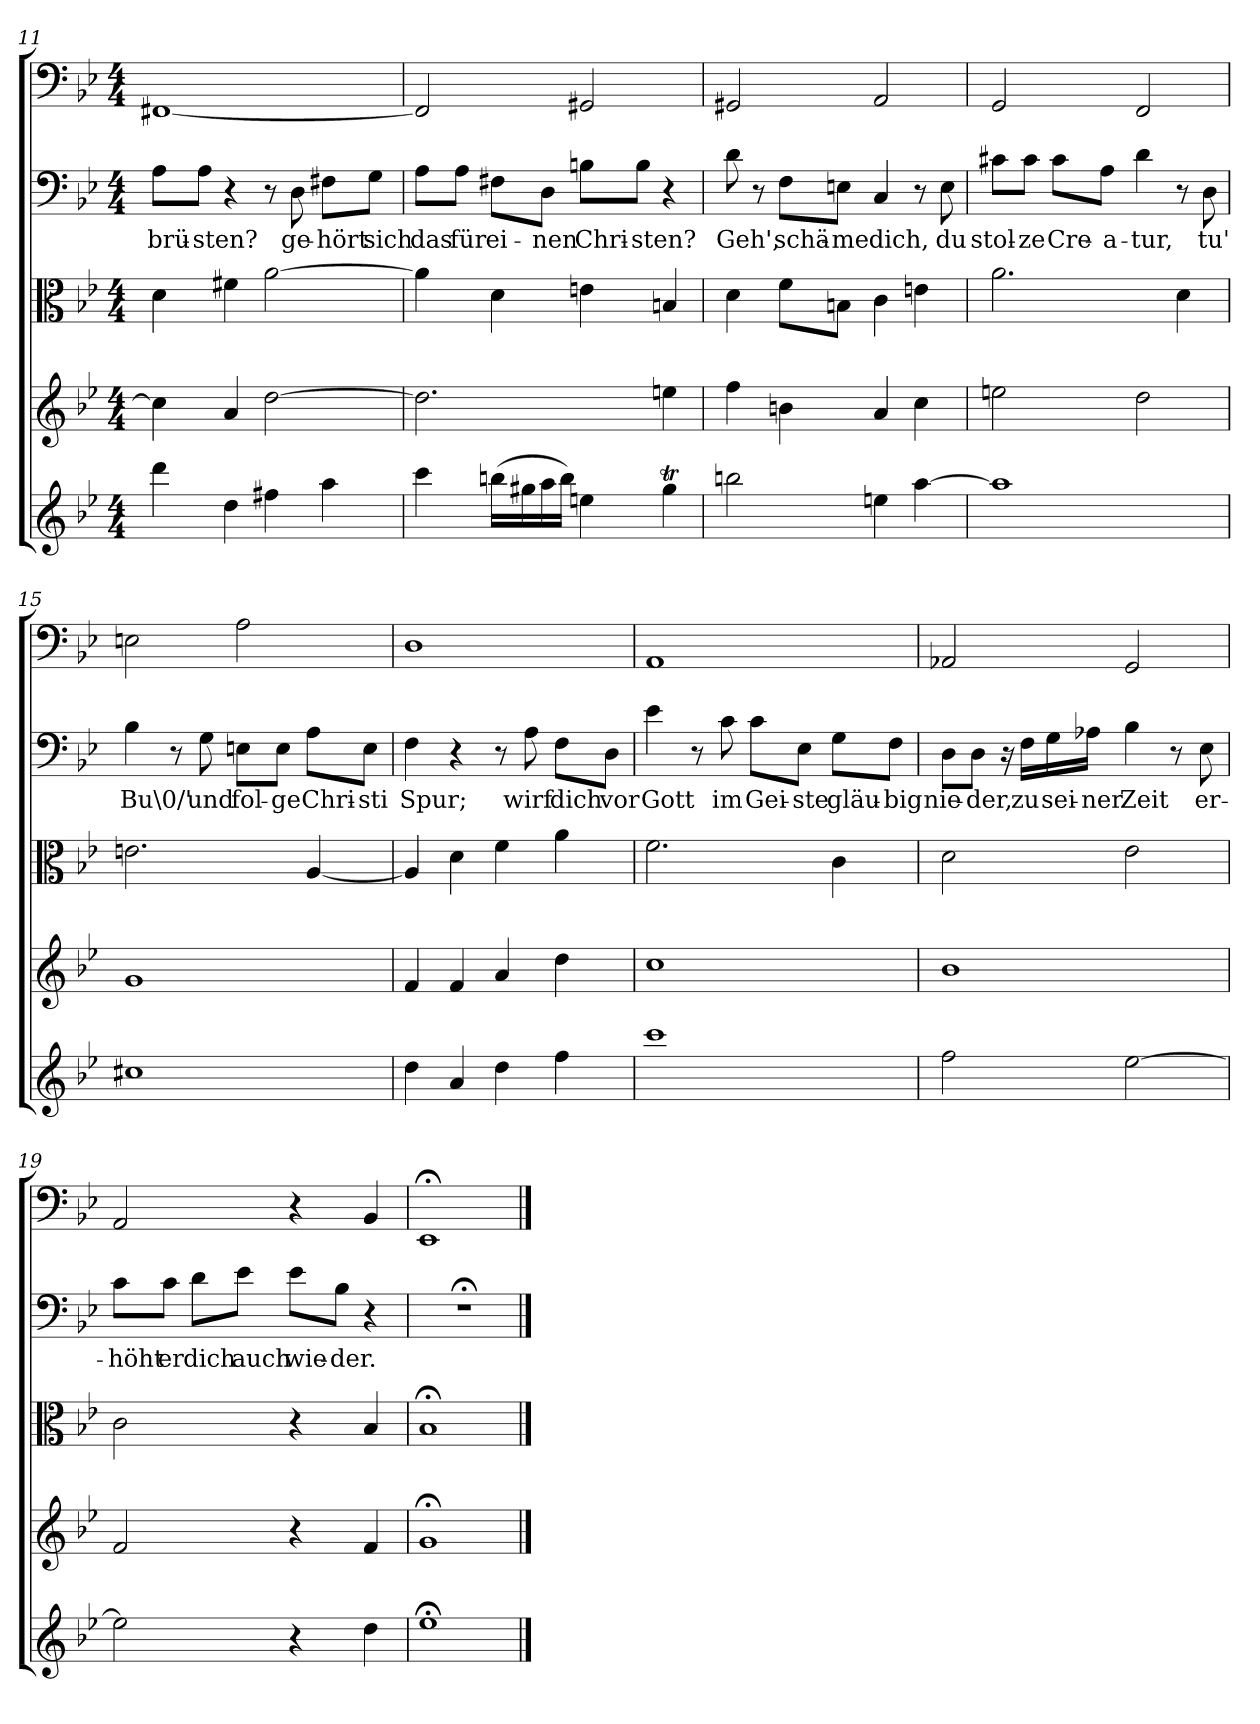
**kern	**kern	**kern	**kern	**text	**kern
*part5	*part4	*part3	*part2	*part2	*part1
*staff5	*staff4	*staff3	*staff2	*staff2	*staff1
*clefG2	*clefG2	*clefC3	*clefF4	*	*clefF4
*k[b-e-]	*k[b-e-]	*k[b-e-]	*k[b-e-]	*	*k[b-e-]
*g:	*g:	*g:	*g:	*	*g:
*M4/4	*M4/4	*M4/4	*M4/4	*	*M4/4
=11	=11	=11	=11	=11	=11
4ddd\	4cc\]	4d\	8A\L	brü-	[1FF#X/
.	.	.	8A\J	-sten?	.
4dd\	4a/	4f#X\	4r	.	.
4ff#X\	[2dd\	[2a\	8r	.	.
.	.	.	8D\	ge-	.
4aa\	.	.	8F#X\L	-hört	.
.	.	.	8G\J	sich	.
=12	=12	=12	=12	=12	=12
4ccc\	2.dd\]	4a\]	8A\L	das	2FF#/]
.	.	.	8A\J	für	.
(16bbn\LL	.	4d\	8F#X\L	ei-	.
16gg#X\	.	.	.	.	.
16aa\	.	.	8D\J	-nen	.
16bb\JJ)	.	.	.	.	.
4een\	.	4en\	8Bn\L	Chri-	2GG#X/
.	.	.	8B\J	-sten?	.
4gg#t\	4een\	4Bn/	4r	.	.
=13	=13	=13	=13	=13	=13
2bbn\	4ff\	4d\	8d\	Geh',	2GG#X/
.	.	.	8r	.	.
.	4bn\	8f\L	8F\L	schä-	.
.	.	8Bn\J	8En\J	-me	.
4een\	4a/	4c\	4C/	dich,	2AA/
[4aa\	4cc\	4en\	8r	.	.
.	.	.	8E\	du	.
=14	=14	=14	=14	=14	=14
1aa\]	2een\	2.a\	8c#X\L	stol-	2GG/
.	.	.	8c#\J	-ze	.
.	.	.	8c#\L	Cre-	.
.	.	.	8A\J	-a-	.
.	2dd\	.	4d\	-tur,	2FF/
.	.	4d\	8r	.	.
.	.	.	8D\	tu'	.
=15	=15	=15	=15	=15	=15
1cc#X\	1g/	2.en\	4B-\	Bu\0/'	2En\
.	.	.	8r	.	.
.	.	.	8G\	und	.
.	.	.	8En\L	fol-	2A\
.	.	.	8E\J	-ge	.
.	.	[4A/	8A\L	Chri-	.
.	.	.	8E\J	-sti	.
=16	=16	=16	=16	=16	=16
4dd\	4f/	4A/]	4F\	Spur;	1D\
4a/	4f/	4d\	4r	.	.
4dd\	4a/	4f\	8r	.	.
.	.	.	8A\	wirf	.
4ff\	4dd\	4a\	8F\L	dich	.
.	.	.	8D\J	vor	.
=17	=17	=17	=17	=17	=17
1ccc\	1cc\	2.f\	4e-\	Gott	1AA/
.	.	.	8r	.	.
.	.	.	8c\	im	.
.	.	.	8c\L	Gei-	.
.	.	.	8E-\J	-ste	.
.	.	4c\	8G\L	gläu-	.
.	.	.	8F\J	-big	.
=18	=18	=18	=18	=18	=18
2ff\	1b-\	2d\	8D\L	nie-	2AA-X/
.	.	.	8D\J	-der,	.
.	.	.	16r	.	.
.	.	.	16F\LL	zu	.
.	.	.	16G\	sei-	.
.	.	.	16A-X\JJ	-ner	.
[2ee-\	.	2e-\	4B-\	Zeit	2GG/
.	.	.	8r	.	.
.	.	.	8E-\	er-	.
=19	=19	=19	=19	=19	=19
2ee-\]	2f/	2c\	8c\L	-höht	2AA/
.	.	.	8c\J	er	.
.	.	.	8d\L	dich	.
.	.	.	8e-\J	auch	.
4r	4r	4r	8e-\L	wie-	4r
.	.	.	8B-\J	-der.	.
4dd\	4f/	4B-/	4r	.	4BB-/
=20	=20	=20	=20	=20	=20
1ee-;<\	1g;</	1B-;</	1r;<	.	1EE-;</
==	==	==	==	==	==
*-	*-	*-	*-	*-	*-
